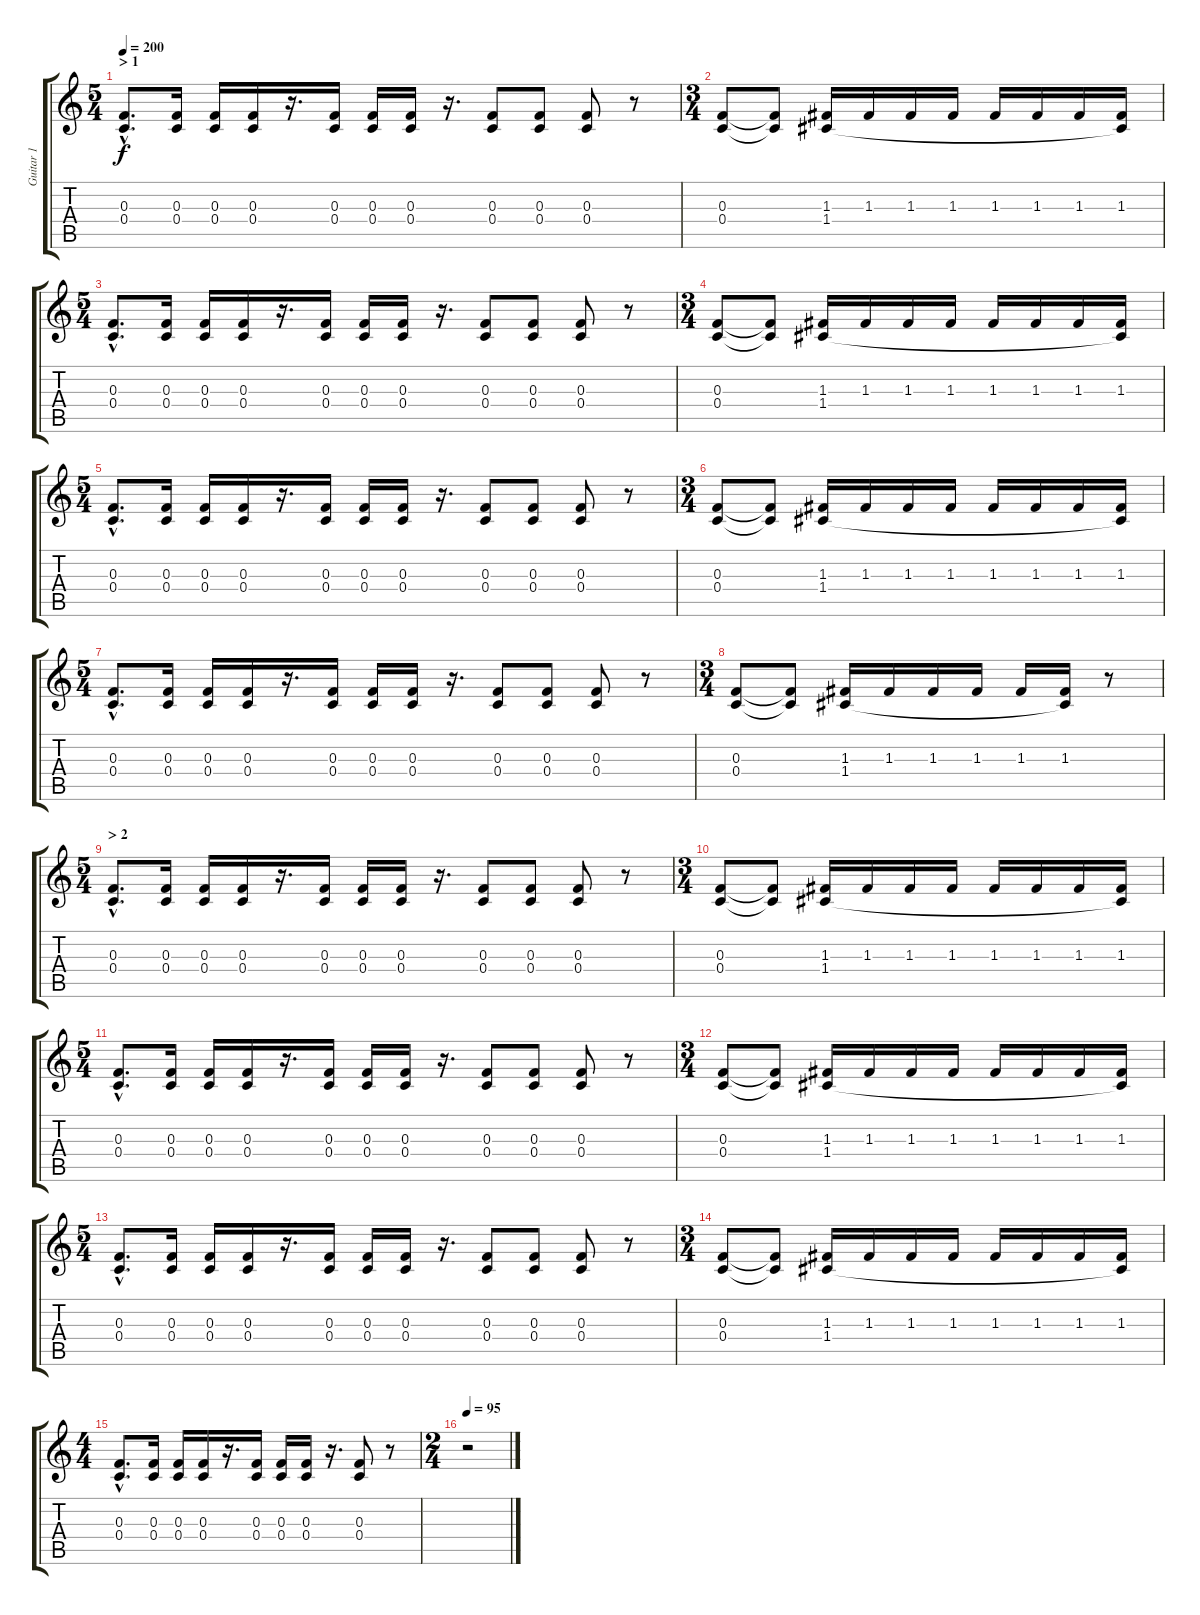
\track ("Guitar 1" "Guitar 1") {instrument distortionguitar}
\staff {score tabs}
\tuning (D4 A3 F3 C3 G2 C2) {hide}
\ts (5 4)
\section ("" "> 1")
\tempo 200
\clef g2
\ks c
(0.3{hac} 0.4{hac}).8{d dy f instrument distortionguitar} (0.3 0.4).16 (0.3 0.4).16 (0.3 0.4).16 r.16{d} (0.3 0.4).16 (0.3 0.4).16 (0.3 0.4).16 r.16{d} (0.3 0.4).8 (0.3 0.4).8 (0.3 0.4).8 r.8 |
\ts (3 4)
(0.3 0.4).8 (0.3{t} 0.4{t}).8 (1.3 1.4).16 1.3.16 1.3.16 1.3.16 1.3.16 1.3.16 1.3.16 (1.3 1.4{t}).16 |
\ts (5 4)
(0.3{hac} 0.4{hac}).8{d} (0.3 0.4).16 (0.3 0.4).16 (0.3 0.4).16 r.16{d} (0.3 0.4).16 (0.3 0.4).16 (0.3 0.4).16 r.16{d} (0.3 0.4).8 (0.3 0.4).8 (0.3 0.4).8 r.8 |
\ts (3 4)
(0.3 0.4).8 (0.3{t} 0.4{t}).8 (1.3 1.4).16 1.3.16 1.3.16 1.3.16 1.3.16 1.3.16 1.3.16 (1.3 1.4{t}).16 |
\ts (5 4)
(0.3{hac} 0.4{hac}).8{d} (0.3 0.4).16 (0.3 0.4).16 (0.3 0.4).16 r.16{d} (0.3 0.4).16 (0.3 0.4).16 (0.3 0.4).16 r.16{d} (0.3 0.4).8 (0.3 0.4).8 (0.3 0.4).8 r.8 |
\ts (3 4)
(0.3 0.4).8 (0.3{t} 0.4{t}).8 (1.3 1.4).16 1.3.16 1.3.16 1.3.16 1.3.16 1.3.16 1.3.16 (1.3 1.4{t}).16 |
\ts (5 4)
(0.3{hac} 0.4{hac}).8{d} (0.3 0.4).16 (0.3 0.4).16 (0.3 0.4).16 r.16{d} (0.3 0.4).16 (0.3 0.4).16 (0.3 0.4).16 r.16{d} (0.3 0.4).8 (0.3 0.4).8 (0.3 0.4).8 r.8 |
\ts (3 4)
(0.3 0.4).8 (0.3{t} 0.4{t}).8 (1.3 1.4).16 1.3.16 1.3.16 1.3.16 1.3.16 (1.3 1.4{t}).16 r.8 |
\ts (5 4)
\section ("" "> 2")
(0.3{hac} 0.4{hac}).8{d} (0.3 0.4).16 (0.3 0.4).16 (0.3 0.4).16 r.16{d} (0.3 0.4).16 (0.3 0.4).16 (0.3 0.4).16 r.16{d} (0.3 0.4).8 (0.3 0.4).8 (0.3 0.4).8 r.8 |
\ts (3 4)
(0.3 0.4).8 (0.3{t} 0.4{t}).8 (1.3 1.4).16 1.3.16 1.3.16 1.3.16 1.3.16 1.3.16 1.3.16 (1.3 1.4{t}).16 |
\ts (5 4)
(0.3{hac} 0.4{hac}).8{d} (0.3 0.4).16 (0.3 0.4).16 (0.3 0.4).16 r.16{d} (0.3 0.4).16 (0.3 0.4).16 (0.3 0.4).16 r.16{d} (0.3 0.4).8 (0.3 0.4).8 (0.3 0.4).8 r.8 |
\ts (3 4)
(0.3 0.4).8 (0.3{t} 0.4{t}).8 (1.3 1.4).16 1.3.16 1.3.16 1.3.16 1.3.16 1.3.16 1.3.16 (1.3 1.4{t}).16 |
\ts (5 4)
(0.3{hac} 0.4{hac}).8{d} (0.3 0.4).16 (0.3 0.4).16 (0.3 0.4).16 r.16{d} (0.3 0.4).16 (0.3 0.4).16 (0.3 0.4).16 r.16{d} (0.3 0.4).8 (0.3 0.4).8 (0.3 0.4).8 r.8 |
\ts (3 4)
(0.3 0.4).8 (0.3{t} 0.4{t}).8 (1.3 1.4).16 1.3.16 1.3.16 1.3.16 1.3.16 1.3.16 1.3.16 (1.3 1.4{t}).16 |
\ts (4 4)
(0.3{hac} 0.4{hac}).8{d} (0.3 0.4).16 (0.3 0.4).16 (0.3 0.4).16 r.16{d} (0.3 0.4).16 (0.3 0.4).16 (0.3 0.4).16 r.16{d} (0.3 0.4).8 r.8 |
\ts (2 4)
\tempo 95
r.2
